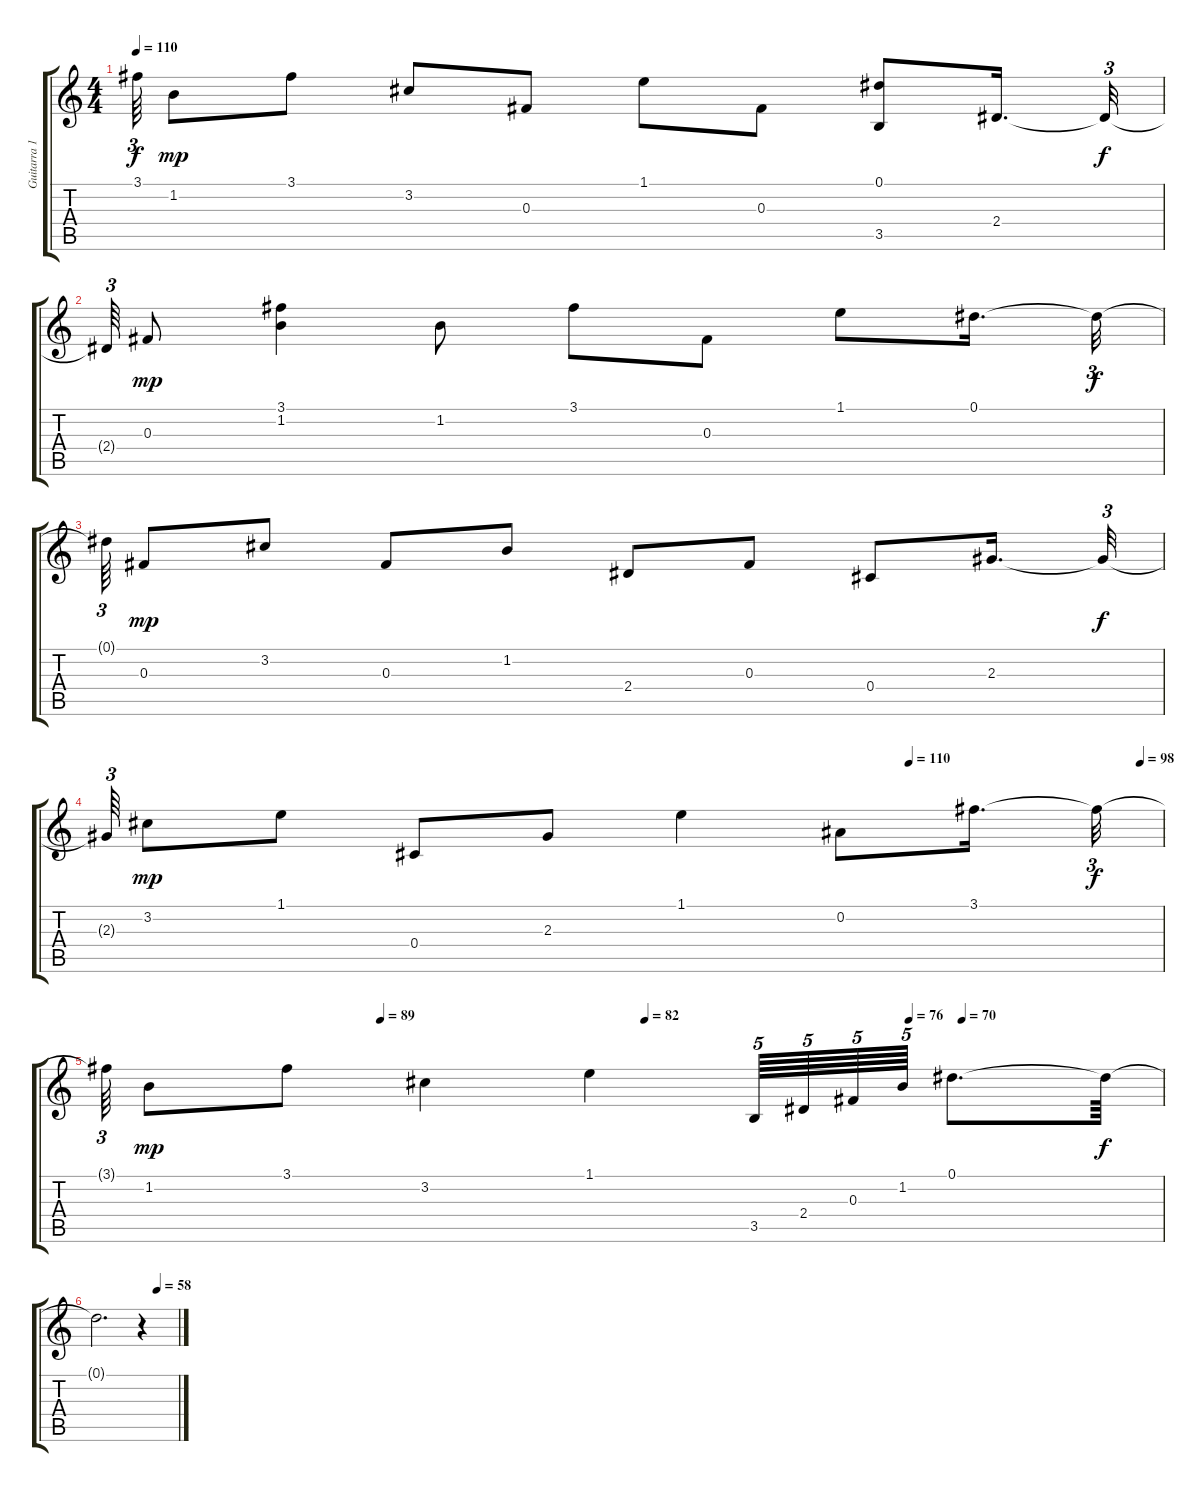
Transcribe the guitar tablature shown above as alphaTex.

\track ("Guitarra 1" "Guitarra 1") {instrument acousticguitarsteel}
\staff {score tabs}
\tuning (Eb4 Bb3 Gb3 Db3 Ab2 Eb2) {hide}
\ts (4 4)
\tempo 110
\clef g2
\ks c
3.1{t}.64{tu (3 2) dy f} 1.2.8{dy mp} 3.1.8 3.2.8 0.3.8 1.1.8 0.3.8 (0.1 3.5).8 2.4.16{d} 2.4{t}.32{tu (3 2) dy f} |
2.4{t}.64{tu (3 2)} 0.3.8{dy mp} (3.1 1.2).4 1.2.8 3.1.8 0.3.8 1.1.8 0.1.16{d} 0.1{t}.32{tu (3 2) dy f} |
0.1{t}.64{tu (3 2)} 0.3.8{dy mp} 3.2.8 0.3.8 1.2.8 2.4.8 0.3.8 0.4.8 2.3.16{d} 2.3{t}.32{tu (3 2) dy f} |
\tempo (110 0.7604166666666666)
\tempo (98 0.9791666666666666)
2.3{t}.64{tu (3 2)} 3.2.8{dy mp} 1.1.8 0.4.8 2.3.8 1.1.4 0.2.8 3.1.16{d} 3.1{t}.32{tu (3 2) dy f} |
\tempo (89 0.2604166666666667)
\tempo (82 0.5104166666666666)
\tempo (76 0.7604166666666666)
\tempo (70 0.8104166666666667)
3.1{t}.64{tu (3 2)} 1.2.8{dy mp} 3.1.8 3.2.4 1.1.4 3.5.64{tu (5 4)} 2.4.64{tu (5 4)} 0.3.64{tu (5 4)} 1.2.64{tu (5 4)} 0.1.8{d} 0.1{t}.64{dy f} |
\tempo (58 0.75)
0.1{t}.2{d} r.4
